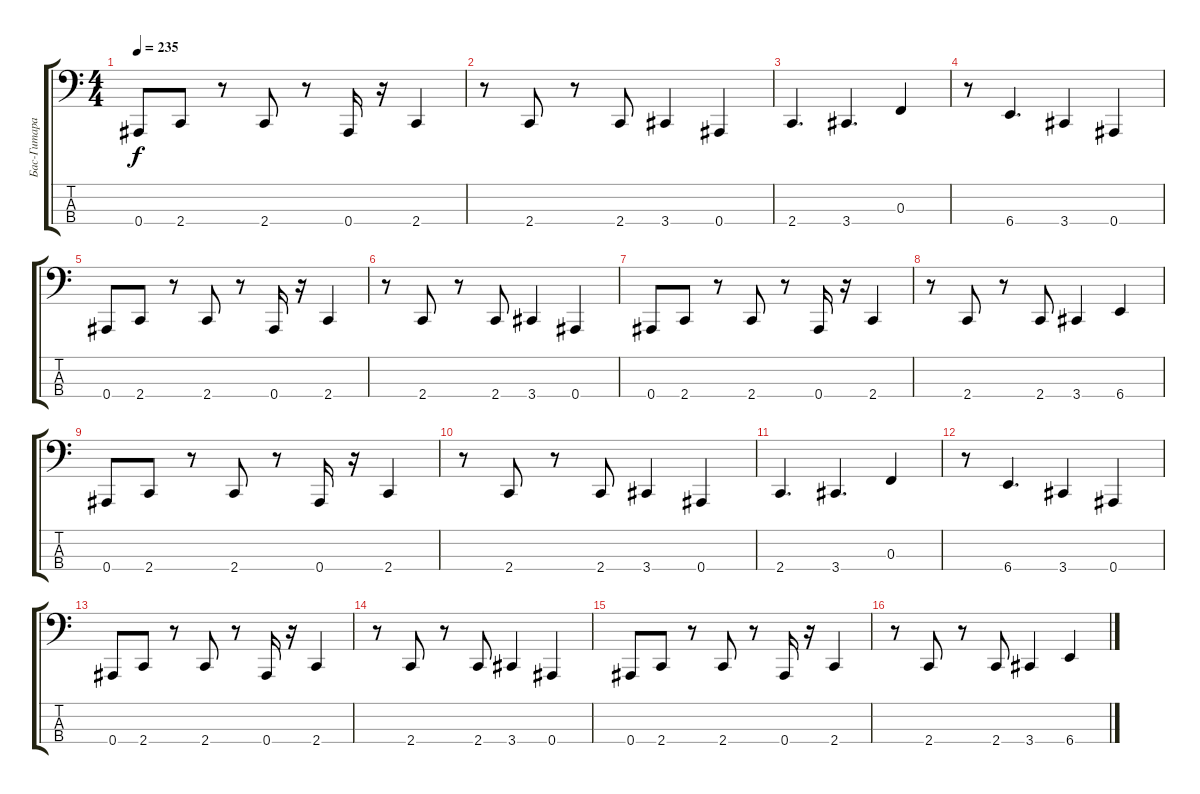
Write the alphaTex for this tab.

\track ("Бас-Гитара" "Бас-Гитара") {instrument electricbasspick}
\staff {score tabs}
\tuning (Eb2 Bb1 F1 Bb0) {hide}
\ts (4 4)
\tempo 235
\clef f4
\ks c
0.4.8{dy f} 2.4.8 r.8 2.4.8 r.8 0.4.16 r.16 2.4.4 |
r.8 2.4.8 r.8 2.4.8 3.4.4 0.4.4 |
2.4.4{d} 3.4.4{d} 0.3.4 |
r.8 6.4.4{d} 3.4.4 0.4.4 |
0.4.8 2.4.8 r.8 2.4.8 r.8 0.4.16 r.16 2.4.4 |
r.8 2.4.8 r.8 2.4.8 3.4.4 0.4.4 |
0.4.8 2.4.8 r.8 2.4.8 r.8 0.4.16 r.16 2.4.4 |
r.8 2.4.8 r.8 2.4.8 3.4.4 6.4.4 |
0.4.8 2.4.8 r.8 2.4.8 r.8 0.4.16 r.16 2.4.4 |
r.8 2.4.8 r.8 2.4.8 3.4.4 0.4.4 |
2.4.4{d} 3.4.4{d} 0.3.4 |
r.8 6.4.4{d} 3.4.4 0.4.4 |
0.4.8 2.4.8 r.8 2.4.8 r.8 0.4.16 r.16 2.4.4 |
r.8 2.4.8 r.8 2.4.8 3.4.4 0.4.4 |
0.4.8 2.4.8 r.8 2.4.8 r.8 0.4.16 r.16 2.4.4 |
r.8 2.4.8 r.8 2.4.8 3.4.4 6.4.4
